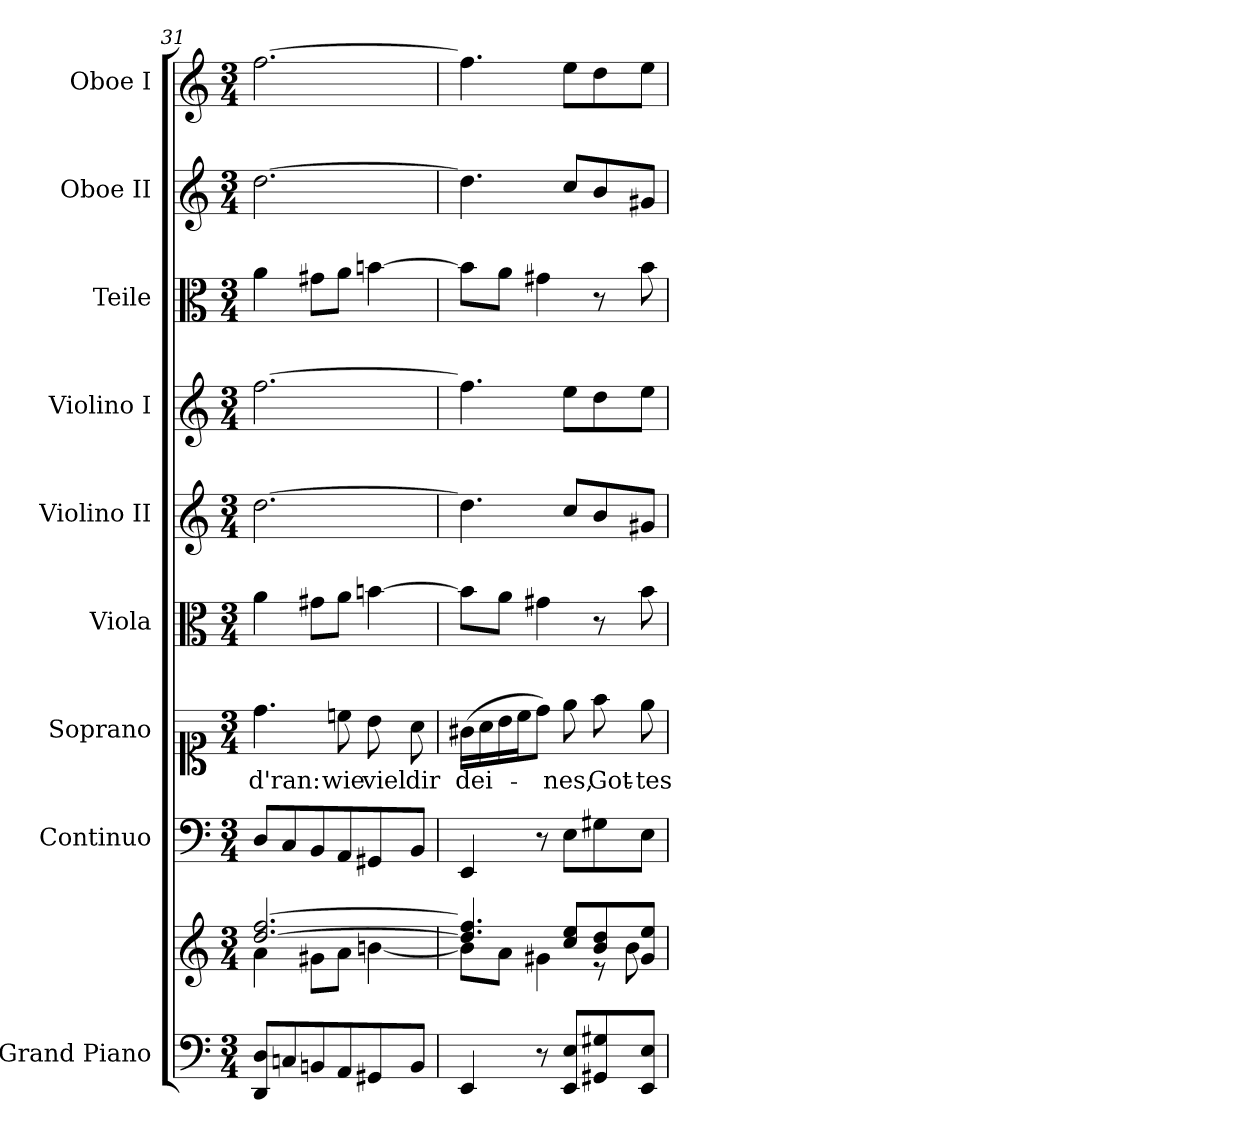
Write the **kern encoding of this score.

**kern	**kern	**kern	**kern	**text	**kern	**kern	**kern	**kern	**kern	**kern
*part9	*part9	*part8	*part7	*part7	*part6	*part5	*part4	*part3	*part2	*part1
*staff10	*staff9	*staff8	*staff7	*staff7	*staff6	*staff5	*staff4	*staff3	*staff2	*staff1
*I"Grand Piano	*	*I"Continuo	*I"Soprano	*	*I"Viola	*I"Violino II	*I"Violino I	*I"Teile	*I"Oboe II	*I"Oboe I
*I'Pno	*	*	*	*	*	*	*	*	*I'Ob	*I'Ob
!!LO:PB:g=z
*clefF4	*clefG2	*clefF4	*clefC1	*	*clefC3	*clefG2	*clefG2	*clefC3	*clefG2	*clefG2
*k[]	*k[]	*k[]	*k[]	*	*k[]	*k[]	*k[]	*k[]	*k[]	*k[]
*M3/4	*M3/4	*M3/4	*M3/4	*	*M3/4	*M3/4	*M3/4	*M3/4	*M3/4	*M3/4
=31	=31	=31	=31	=31	=31	=31	=31	=31	=31	=31
*	*^	*	*	*	*	*	*	*	*	*
!	!	!	!	!	!LO:LY:b	!	!	!	!	!	!
8DD/ 8D/L	[2.dd/ [2.ff/	4a\	8D/L	4.dd\	d'ran:	4a\	[2.dd\	[2.ff\	4a\	[2.dd\	[2.ff\
8Cn/	.	.	8C/	.	.	.	.	.	.	.	.
8BBn/	.	8g#X\L	8BB/	.	.	8g#X\L	.	.	8g#X\L	.	.
!	!	!	!	!	!LO:LY:b	!	!	!	!	!	!
8AA/	.	8a\J	8AA/	8ccn\	wie	8a\J	.	.	8a\J	.	.
!	!	!	!	!	!LO:LY:b	!	!	!	!	!	!
8GG#X/	.	[4bn\	8GG#X/	8b\	viel	[4bn\	.	.	[4bn\	.	.
!	!	!	!	!	!LO:LY:b	!	!	!	!	!	!
8BB/J	.	.	8BB/J	8a\	dir	.	.	.	.	.	.
=32	=32	=32	=32	=32	=32	=32	=32	=32	=32	=32	=32
!	!	!	!	!	!LO:LY:b	!	!	!	!	!	!
4EE/	4.dd/] 4.ff/]	8b\L]	4EE/	(>16g#X\LL	dei-	8b\L]	4.dd\]	4.ff\]	8b\L]	4.dd\]	4.ff\]
.	.	.	.	16a\	.	.	.	.	.	.	.
.	.	8a\J	.	16b\	.	8a\J	.	.	8a\J	.	.
.	.	.	.	16cc\J	.	.	.	.	.	.	.
8r	.	4g#X\	8r	8dd\J)	.	4g#X\	.	.	4g#X\	.	.
!	!	!	!	!	!LO:LY:b	!	!	!	!	!	!
8EE/ 8E/L	8cc/ 8ee/L	.	8E\L	8ee\	nes,	.	8cc/L	8ee\L	.	8cc/L	8ee\L
!	!	!	!	!	!LO:LY:b	!	!	!	!	!	!
8GG#X/ 8G#X/	8b/ 8dd/	8r	8G#X\	8ff\	Got-	8r	8b/	8dd\	8r	8b/	8dd\
!	!	!	!	!	!LO:LY:b	!	!	!	!	!	!
8EE/ 8E/J	8g#/ 8ee/J	8b\	8E\J	8ee\	-tes	8b\	8g#X/J	8ee\J	8b\	8g#X/J	8ee\J
*	*v	*v	*	*	*	*	*	*	*	*	*
=	=	=	=	=	=	=	=	=	=	=
*-	*-	*-	*-	*-	*-	*-	*-	*-	*-	*-
